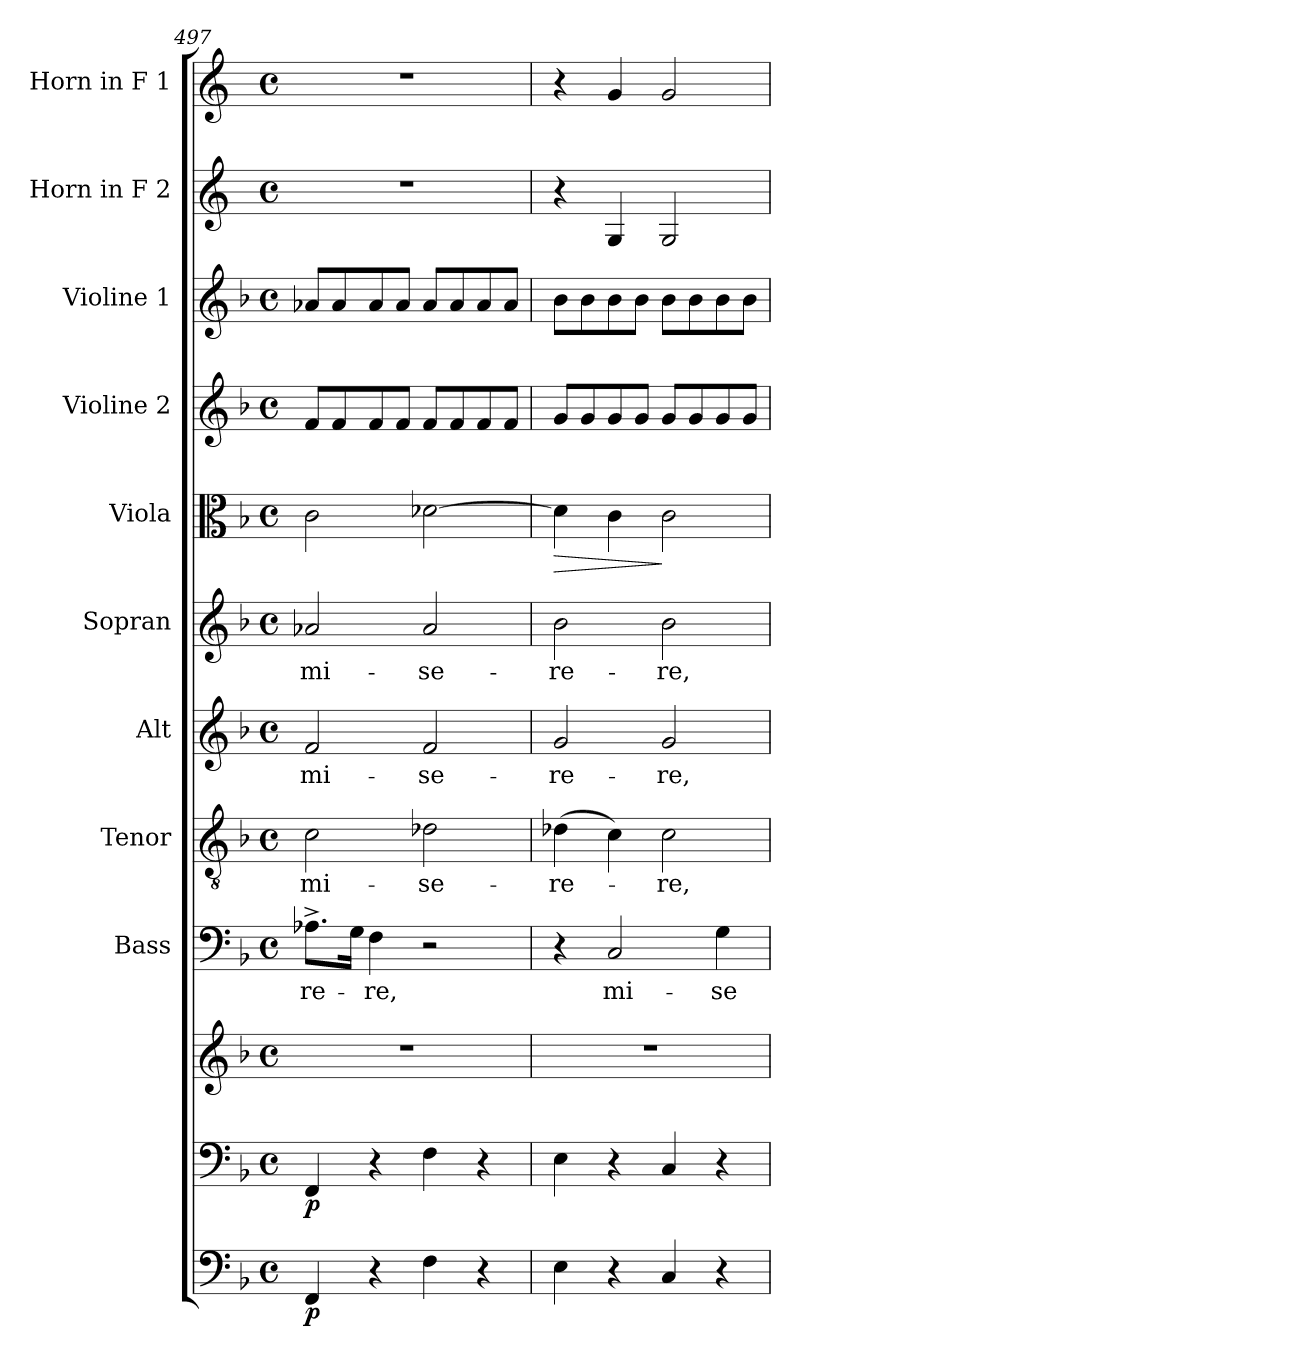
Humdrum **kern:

**kern	**dynam	**kern	**kern	**dynam	**kern	**text	**kern	**text	**kern	**text	**kern	**text	**kern	**dynam	**kern	**kern	**kern	**kern
*part11	*part11	*part10	*part10	*part10	*part9	*part9	*part8	*part8	*part7	*part7	*part6	*part6	*part5	*part5	*part4	*part3	*part2	*part1
*staff12	*staff12	*staff11	*staff10	*staff10/11	*staff9	*staff9	*staff8	*staff8	*staff7	*staff7	*staff6	*staff6	*staff5	*staff5	*staff4	*staff3	*staff2	*staff1
*	*	*	*	*	*I"Bass	*	*I"Tenor	*	*I"Alt	*	*I"Sopran	*	*I"Viola	*	*I"Violine 2	*I"Violine 1	*I"Horn in F 2	*I"Horn in F 1
*	*	*	*	*	*I'B.	*	*I'T.	*	*I'A.	*	*I'S.	*	*I'Vla.	*	*I'Vl. 2	*I'Vl. 1	*	*
*clefF4	*	*clefF4	*clefG2	*	*clefF4	*	*clefGv2	*	*clefG2	*	*clefG2	*	*clefC3	*	*clefG2	*clefG2	*clefG2	*clefG2
*ITrd7c12	*	*	*	*	*	*	*	*	*	*	*	*	*	*	*	*	*ITrd4c7	*ITrd4c7
*k[b-]	*	*k[b-]	*k[b-]	*	*k[b-]	*	*k[b-]	*	*k[b-]	*	*k[b-]	*	*k[b-]	*	*k[b-]	*k[b-]	*k[b-]	*k[b-]
*F:	*	*F:	*F:	*	*F:	*	*F:	*	*F:	*	*F:	*	*F:	*	*F:	*F:	*F:	*F:
*M4/4	*	*M4/4	*M4/4	*	*M4/4	*	*M4/4	*	*M4/4	*	*M4/4	*	*M4/4	*	*M4/4	*M4/4	*M4/4	*M4/4
*met(c)	*	*met(c)	*met(c)	*	*met(c)	*	*met(c)	*	*met(c)	*	*met(c)	*	*met(c)	*	*met(c)	*met(c)	*met(c)	*met(c)
=497	=497	=497	=497	=497	=497	=497	=497	=497	=497	=497	=497	=497	=497	=497	=497	=497	=497	=497
!	!LO:DY:b	!	!	!LO:DY:b=2	!	!LO:LY:b	!	!LO:LY:b	!	!LO:LY:b	!	!LO:LY:b	!	!	!	!	!	!
4FFF/	p	4FF/	1r	p	8.A-X^>\L	-re-	2c\	mi-	2f/	mi-	2a-X/	mi-	2c\	.	8f/L	8a-X/L	1r	1r
.	.	.	.	.	.	.	.	.	.	.	.	.	.	.	8f/	8a-/	.	.
.	.	.	.	.	16G\Jk	.	.	.	.	.	.	.	.	.	.	.	.	.
!	!	!	!	!	!	!LO:LY:b	!	!	!	!	!	!	!	!	!	!	!	!
4r	.	4r	.	.	4F\	-re,	.	.	.	.	.	.	.	.	8f/	8a-/	.	.
.	.	.	.	.	.	.	.	.	.	.	.	.	.	.	8f/J	8a-/J	.	.
!	!	!	!	!	!	!	!	!LO:LY:b	!	!LO:LY:b	!	!LO:LY:b	!	!	!	!	!	!
4FF\	.	4F\	.	.	2r	.	2d-X\	-se-	2f/	-se-	2a-/	-se-	[2d-X\	.	8f/L	8a-/L	.	.
.	.	.	.	.	.	.	.	.	.	.	.	.	.	.	8f/	8a-/	.	.
4r	.	4r	.	.	.	.	.	.	.	.	.	.	.	.	8f/	8a-/	.	.
.	.	.	.	.	.	.	.	.	.	.	.	.	.	.	8f/J	8a-/J	.	.
=498	=498	=498	=498	=498	=498	=498	=498	=498	=498	=498	=498	=498	=498	=498	=498	=498	=498	=498
!	!	!	!	!	!	!	!	!LO:LY:b	!	!LO:LY:b	!	!LO:LY:b	!	!LO:HP:b	!	!	!	!
4EE\	.	4E\	1r	.	4r	.	(>4d-X\	-re-	2g/	-re-	2b-\	-re-	4d-\]	>	8g/L	8b-\L	4r	4r
.	.	.	.	.	.	.	.	.	.	.	.	.	.	.	8g/	8b-\	.	.
!	!	!	!	!	!	!LO:LY:b	!	!	!	!	!	!	!	!	!	!	!	!
4r	.	4r	.	.	2C/	mi-	4c\)	.	.	.	.	.	4c\	.	8g/	8b-\	4C/	4c/
.	.	.	.	.	.	.	.	.	.	.	.	.	.	.	8g/J	8b-\J	.	.
!	!	!	!	!	!	!	!	!LO:LY:b	!	!LO:LY:b	!	!LO:LY:b	!	!	!	!	!	!
4CC/	.	4C/	.	.	.	.	2c\	-re,	2g/	-re,	2b-\	-re,	2c\	]	8g/L	8b-\L	2C/	2c/
.	.	.	.	.	.	.	.	.	.	.	.	.	.	.	8g/	8b-\	.	.
!	!	!	!	!	!	!LO:LY:b	!	!	!	!	!	!	!	!	!	!	!	!
4r	.	4r	.	.	4G\	-se-	.	.	.	.	.	.	.	.	8g/	8b-\	.	.
.	.	.	.	.	.	.	.	.	.	.	.	.	.	.	8g/J	8b-\J	.	.
=	=	=	=	=	=	=	=	=	=	=	=	=	=	=	=	=	=	=
*-	*-	*-	*-	*-	*-	*-	*-	*-	*-	*-	*-	*-	*-	*-	*-	*-	*-	*-
